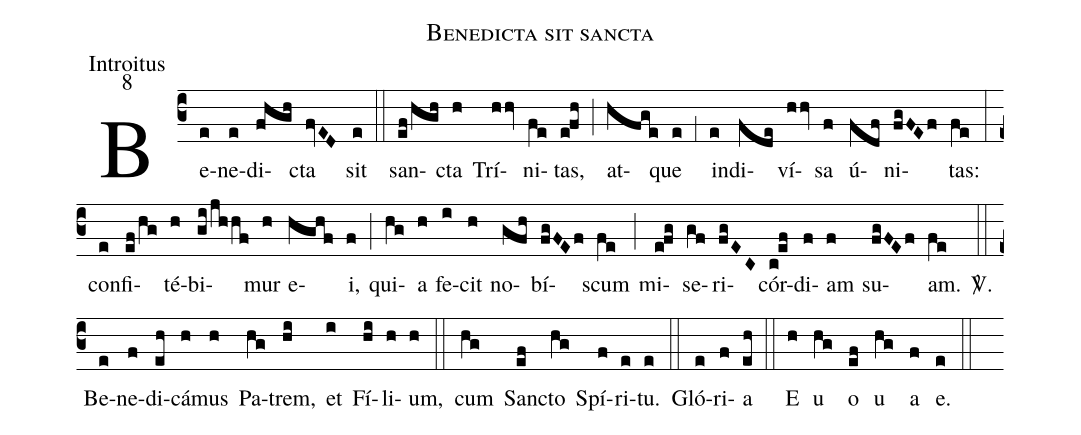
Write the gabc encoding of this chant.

name:Benedicta sit sancta;
office-part:Introitus;
mode:8;
%%
(c3) Be(e)ne(e)di(fhgh)cta(fvED) sit(e) (::) san(ef/hgh)cta(h) Trí(hhv)ni(fe)tas,(e!fh) (;) at(hfge)que(e) (;1) in(e)di(fde)ví(hhv)sa(f) ú(fdf)ni(fgFEf)tas:(fe) (:) con(e)fi(ef/hg)té(h)bi(gi/jhhf)mur(h) e(hghf)i,(f) (;) qui(hg)a(h) fe(i)cit(h) no(gfh)bí(fgFEf)scum(fe) (;) mi(e!fg)se(gf)ri(fgEC)cór(c!ef)di(f)am(f) su(fgFEf)am.(fe) <sp>V/</sp>.(::) Be(e)ne(f)di(eh)cá(h)mus(h) Pa(hg)trem,(hi) et(i) Fí(hi)li(h)um,(h) (::) cum(hg) San(ef)cto(hg) Spí(f)ri(e)tu.(e) (::) Gló(e)ri(f)a(eh) (::) E(h) u(hg) o(ef) u(hg) a(f) e.(e) (::)
